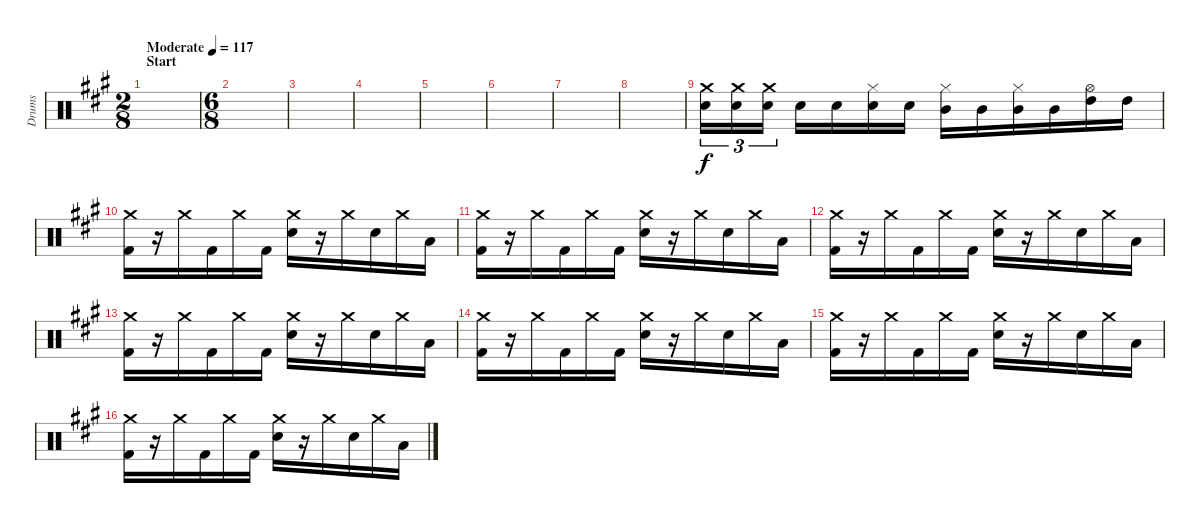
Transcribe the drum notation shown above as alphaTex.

\track ("Drums" "Drums") {instrument percussion}
\staff {score}
\articulation defaults
\ts (2 8)
\section ("" "Start")
\tempo (117 "Moderate")
\clef neutral
\ks a
|
\ts (6 8)
|
|
|
|
|
|
|
("Crash medium (hit)" "Snare (hit) 2").16{tu (3 2)} ("Crash medium (hit)" "Snare (hit) 2").16{tu (3 2)} ("Crash medium (hit)" "Snare (hit) 2").16{tu (3 2) beam splitsecondary} "Electric Snare (hit)".16 "Electric Snare (hit)".16 ("Hi-Hat (closed)" "Electric Snare (hit)").16 "Electric Snare (hit)".16 ("Hi-Hat (closed)" "Mid Tom (hit)").16 "Mid Tom (hit)".16 ("Hi-Hat (closed)" "Mid Tom (hit)").16 "Mid Tom (hit)".16 ("Hi-Hat (open)" "High Tom (hit)").16 "High Tom (hit)".16 |
("Crash medium (hit)" "Kick (hit) 2").16 r.16 "Crash medium (hit)".16 "Kick (hit) 2".16 "Crash medium (hit)".16 "Kick (hit) 2".16 ("Crash medium (hit)" "Electric Snare (hit)").16 r.16 "Crash medium (hit)".16 "Electric Snare (hit)".16 "Crash medium (hit)".16 "Low Tom (hit)".16 |
("Crash medium (hit)" "Kick (hit) 2").16 r.16 "Crash medium (hit)".16 "Kick (hit) 2".16 "Crash medium (hit)".16 "Kick (hit) 2".16 ("Crash medium (hit)" "Electric Snare (hit)").16 r.16 "Crash medium (hit)".16 "Electric Snare (hit)".16 "Crash medium (hit)".16 "Low Tom (hit)".16 |
("Crash medium (hit)" "Kick (hit) 2").16 r.16 "Crash medium (hit)".16 "Kick (hit) 2".16 "Crash medium (hit)".16 "Kick (hit) 2".16 ("Crash medium (hit)" "Electric Snare (hit)").16 r.16 "Crash medium (hit)".16 "Electric Snare (hit)".16 "Crash medium (hit)".16 "Low Tom (hit)".16 |
("Crash medium (hit)" "Kick (hit) 2").16 r.16 "Crash medium (hit)".16 "Kick (hit) 2".16 "Crash medium (hit)".16 "Kick (hit) 2".16 ("Crash medium (hit)" "Electric Snare (hit)").16 r.16 "Crash medium (hit)".16 "Electric Snare (hit)".16 "Crash medium (hit)".16 "Low Tom (hit)".16 |
("Crash medium (hit)" "Kick (hit) 2").16 r.16 "Crash medium (hit)".16 "Kick (hit) 2".16 "Crash medium (hit)".16 "Kick (hit) 2".16 ("Crash medium (hit)" "Electric Snare (hit)").16 r.16 "Crash medium (hit)".16 "Electric Snare (hit)".16 "Crash medium (hit)".16 "Low Tom (hit)".16 |
("Crash medium (hit)" "Kick (hit) 2").16 r.16 "Crash medium (hit)".16 "Kick (hit) 2".16 "Crash medium (hit)".16 "Kick (hit) 2".16 ("Crash medium (hit)" "Electric Snare (hit)").16 r.16 "Crash medium (hit)".16 "Electric Snare (hit)".16 "Crash medium (hit)".16 "Low Tom (hit)".16 |
("Crash medium (hit)" "Kick (hit) 2").16 r.16 "Crash medium (hit)".16 "Kick (hit) 2".16 "Crash medium (hit)".16 "Kick (hit) 2".16 ("Crash medium (hit)" "Electric Snare (hit)").16 r.16 "Crash medium (hit)".16 "Electric Snare (hit)".16 "Crash medium (hit)".16 "Low Tom (hit)".16
